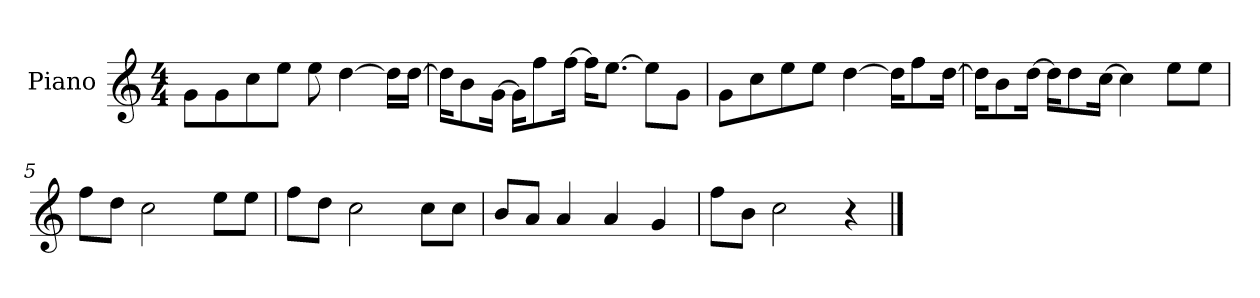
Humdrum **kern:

**kern
*part1
*staff1
*I"Piano
*I'P-no
*clefG2
*k[]
*M4/4
*MM90
=1
8g\L
8g\
8cc\
8ee\J
8ee\
[4dd\
16dd\LL]
[16dd\JJ
=2
16dd\KL]
8b\
[16g\Jk
16g\KL]
8ff\
[16ff\Jk
16ff\KL]
[8.ee\J
8ee\L]
8g\J
=3
8g\L
8cc\
8ee\
8ee\J
[4dd\
16dd\KL]
8ff\
[16dd\Jk
=4
16dd\KL]
8b\
[16dd\Jk
16dd\KL]
8dd\
[16cc\Jk
4cc\]
8ee\L
8ee\J
=5
8ff\L
8dd\J
2cc\
8ee\L
8ee\J
!!LO:LB:g=z
=6
8ff\L
8dd\J
2cc\
8cc\L
8cc\J
=7
8b/L
8a/J
4a/
4a/
4g/
=8
8ff\L
8b\J
2cc\
4r
==
*-
